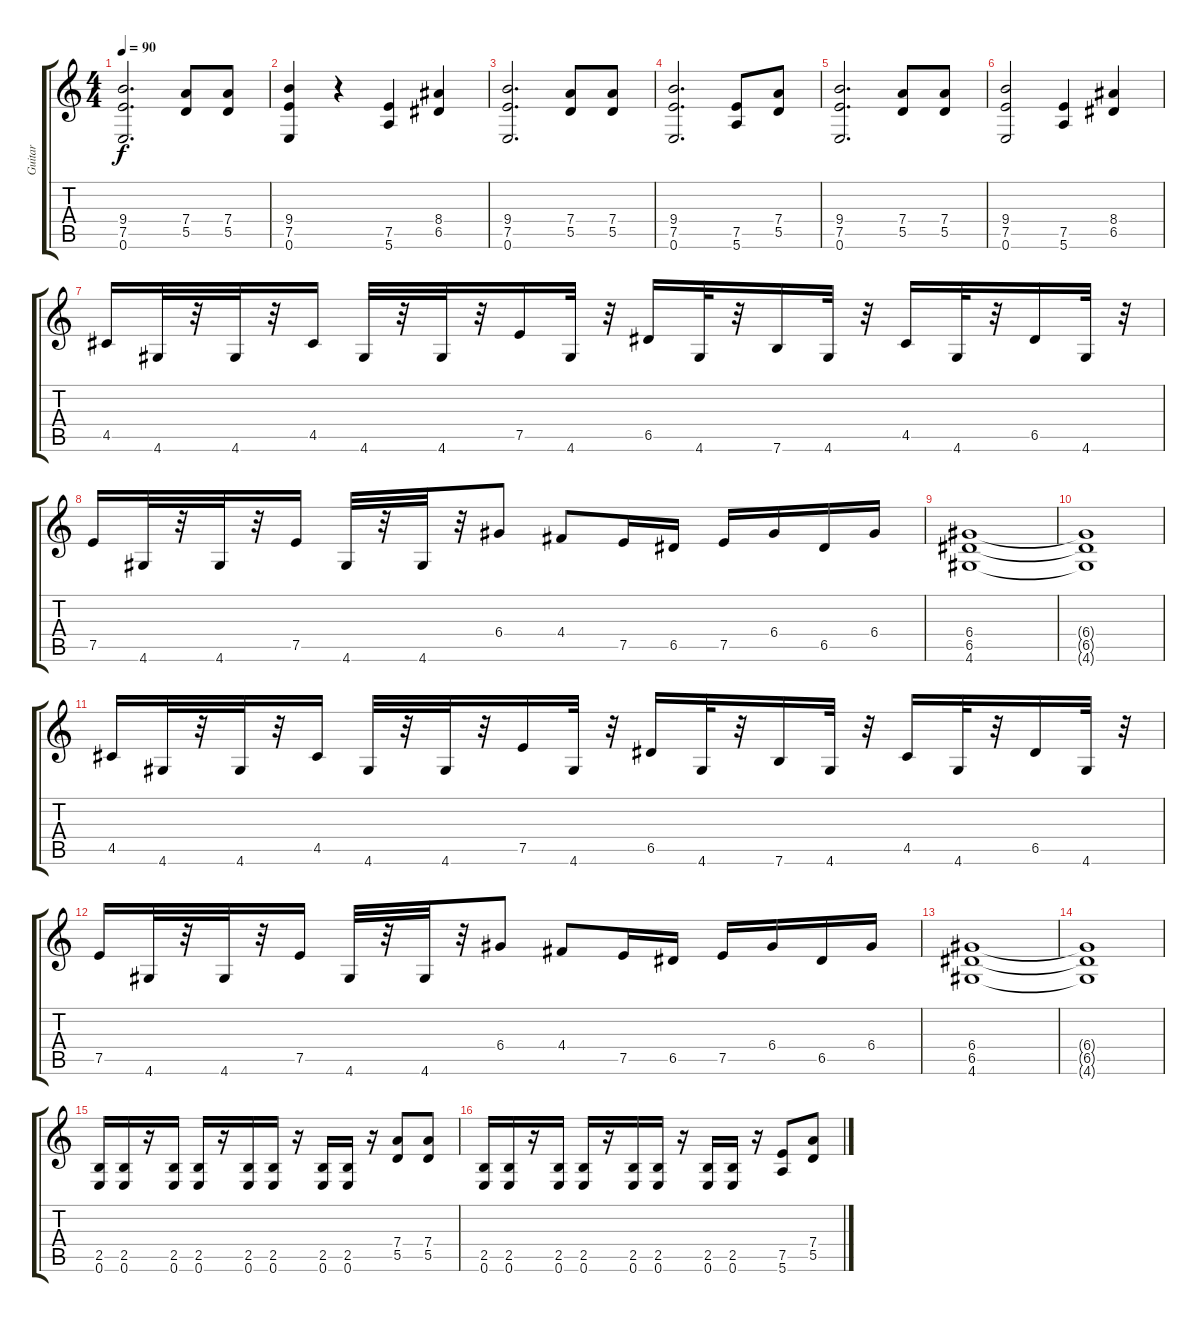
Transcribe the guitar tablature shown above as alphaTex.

\track ("Guitar" "Guitar") {instrument distortionguitar}
\staff {score tabs}
\tuning (E4 B3 G3 D3 A2 E2) {hide}
\ts (4 4)
\tempo 90
\clef g2
\ks c
(9.4 7.5 0.6).2{d dy f} (7.4 5.5).8 (7.4 5.5).8 |
(9.4 7.5 0.6).4 r.4 (7.5 5.6).4 (8.4 6.5).4 |
(9.4 7.5 0.6).2{d} (7.4 5.5).8 (7.4 5.5).8 |
(9.4 7.5 0.6).2{d} (7.5 5.6).8 (7.4 5.5).8 |
(9.4 7.5 0.6).2{d} (7.4 5.5).8 (7.4 5.5).8 |
(9.4 7.5 0.6).2 (7.5 5.6).4 (8.4 6.5).4 |
4.5.16 4.6.32 r.32 4.6.32 r.32 4.5.16 4.6.32 r.32 4.6.32 r.32 7.5.16 4.6.32 r.32 6.5.16 4.6.32 r.32 7.6.16 4.6.32 r.32 4.5.16 4.6.32 r.32 6.5.16 4.6.32 r.32 |
7.5.16 4.6.32 r.32 4.6.32 r.32 7.5.16 4.6.32 r.32 4.6.32 r.32 6.4.8 4.4.8 7.5.16 6.5.16 7.5.16 6.4.16 6.5.16 6.4.16 |
(6.4 6.5 4.6).1 |
(6.4{t} 6.5{t} 4.6{t}).1 |
4.5.16 4.6.32 r.32 4.6.32 r.32 4.5.16 4.6.32 r.32 4.6.32 r.32 7.5.16 4.6.32 r.32 6.5.16 4.6.32 r.32 7.6.16 4.6.32 r.32 4.5.16 4.6.32 r.32 6.5.16 4.6.32 r.32 |
7.5.16 4.6.32 r.32 4.6.32 r.32 7.5.16 4.6.32 r.32 4.6.32 r.32 6.4.8 4.4.8 7.5.16 6.5.16 7.5.16 6.4.16 6.5.16 6.4.16 |
(6.4 6.5 4.6).1 |
(6.4{t} 6.5{t} 4.6{t}).1 |
(2.5 0.6).16 (2.5 0.6).16 r.16 (2.5 0.6).16 (2.5 0.6).16 r.16 (2.5 0.6).16 (2.5 0.6).16 r.16 (2.5 0.6).16 (2.5 0.6).16 r.16 (7.4 5.5).8 (7.4 5.5).8 |
(2.5 0.6).16 (2.5 0.6).16 r.16 (2.5 0.6).16 (2.5 0.6).16 r.16 (2.5 0.6).16 (2.5 0.6).16 r.16 (2.5 0.6).16 (2.5 0.6).16 r.16 (7.5 5.6).8 (7.4 5.5).8
